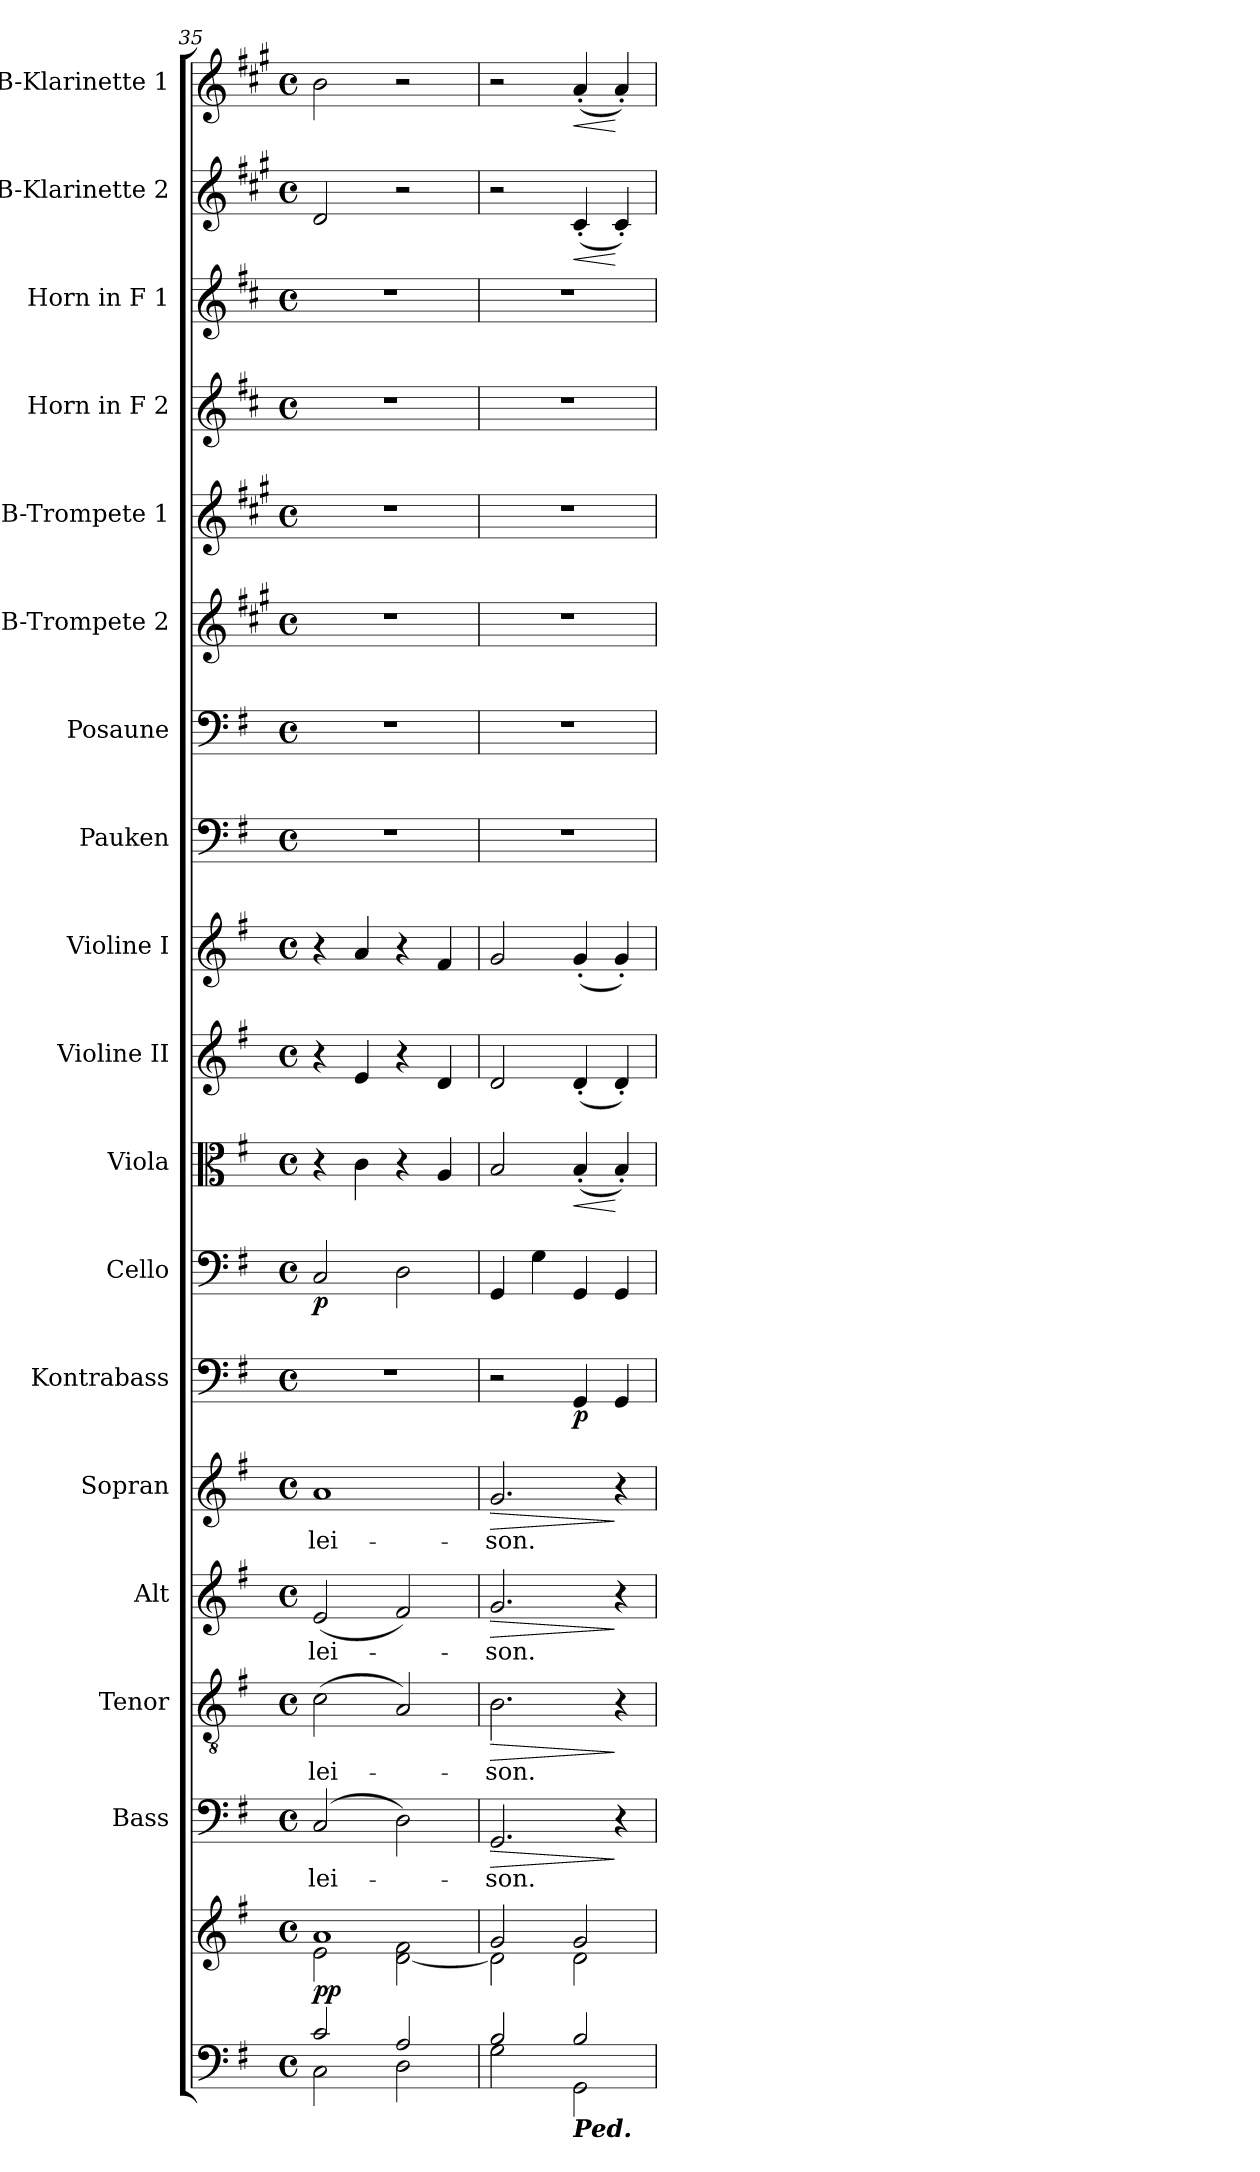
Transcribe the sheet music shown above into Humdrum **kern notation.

**kern	**kern	**dynam	**kern	**text	**dynam	**kern	**text	**dynam	**kern	**text	**dynam	**kern	**text	**dynam	**kern	**dynam	**kern	**dynam	**kern	**dynam	**kern	**kern	**kern	**kern	**kern	**kern	**kern	**kern	**kern	**dynam	**kern	**dynam
*part18	*part18	*part18	*part17	*part17	*part17	*part16	*part16	*part16	*part15	*part15	*part15	*part14	*part14	*part14	*part13	*part13	*part12	*part12	*part11	*part11	*part10	*part9	*part8	*part7	*part6	*part5	*part4	*part3	*part2	*part2	*part1	*part1
*staff19	*staff18	*staff18/19	*staff17	*staff17	*staff17	*staff16	*staff16	*staff16	*staff15	*staff15	*staff15	*staff14	*staff14	*staff14	*staff13	*staff13	*staff12	*staff12	*staff11	*staff11	*staff10	*staff9	*staff8	*staff7	*staff6	*staff5	*staff4	*staff3	*staff2	*staff2	*staff1	*staff1
*	*	*	*I"Bass	*	*	*I"Tenor	*	*	*I"Alt	*	*	*I"Sopran	*	*	*I"Kontrabass	*	*I"Cello	*	*I"Viola	*	*I"Violine II	*I"Violine I	*I"Pauken	*I"Posaune	*I"B-Trompete 2	*I"B-Trompete 1	*I"Horn in F 2	*I"Horn in F 1	*I"B-Klarinette 2	*	*I"B-Klarinette 1	*
*	*	*	*I'B.	*	*	*I'T.	*	*	*I'A.	*	*	*I'S.	*	*	*I'Kb.	*	*	*	*I'Vla.	*	*I'Vl. II	*I'Vl. I	*I'Pk.	*I'Pos.	*I'B Trp. 2	*I'B Trp. 1	*	*	*I'B Kl. 2	*	*I'B Kl. 1	*
*clefF4	*clefG2	*	*clefF4	*	*	*clefGv2	*	*	*clefG2	*	*	*clefG2	*	*	*clefF4	*	*clefF4	*	*clefC3	*	*clefG2	*clefG2	*clefF4	*clefF4	*clefG2	*clefG2	*clefG2	*clefG2	*clefG2	*	*clefG2	*
*	*	*	*	*	*	*	*	*	*	*	*	*	*	*	*ITrd7c12	*	*	*	*	*	*	*	*	*	*ITrd1c2	*ITrd1c2	*ITrd4c7	*ITrd4c7	*ITrd1c2	*	*ITrd1c2	*
*k[f#]	*k[f#]	*	*k[f#]	*	*	*k[f#]	*	*	*k[f#]	*	*	*k[f#]	*	*	*k[f#]	*	*k[f#]	*	*k[f#]	*	*k[f#]	*k[f#]	*k[f#]	*k[f#]	*k[f#]	*k[f#]	*k[f#]	*k[f#]	*k[f#]	*	*k[f#]	*
*G:	*G:	*	*G:	*	*	*G:	*	*	*G:	*	*	*G:	*	*	*G:	*	*G:	*	*G:	*	*G:	*G:	*G:	*G:	*G:	*G:	*G:	*G:	*G:	*	*G:	*
*M4/4	*M4/4	*	*M4/4	*	*	*M4/4	*	*	*M4/4	*	*	*M4/4	*	*	*M4/4	*	*M4/4	*	*M4/4	*	*M4/4	*M4/4	*M4/4	*M4/4	*M4/4	*M4/4	*M4/4	*M4/4	*M4/4	*	*M4/4	*
*met(c)	*met(c)	*	*met(c)	*	*	*met(c)	*	*	*met(c)	*	*	*met(c)	*	*	*met(c)	*	*met(c)	*	*met(c)	*	*met(c)	*met(c)	*met(c)	*met(c)	*met(c)	*met(c)	*met(c)	*met(c)	*met(c)	*	*met(c)	*
=35	=35	=35	=35	=35	=35	=35	=35	=35	=35	=35	=35	=35	=35	=35	=35	=35	=35	=35	=35	=35	=35	=35	=35	=35	=35	=35	=35	=35	=35	=35	=35	=35
*^	*^	*	*	*	*	*	*	*	*	*	*	*	*	*	*	*	*	*	*	*	*	*	*	*	*	*	*	*	*	*	*	*
!	!	!	!	!LO:DY:b	!	!LO:LY:b	!	!	!LO:LY:b	!	!	!LO:LY:b	!	!	!LO:LY:b	!	!	!	!	!LO:DY:b	!	!	!	!	!	!	!	!	!	!	!	!	!	!
2c/	2C\	1a	2e\	pp	(2C/	-lei-	.	(>2c\	-lei-	.	(<2e/	-lei-	.	1a	-lei-	.	1r	.	2C/	p	4r	.	4r	4r	1r	1r	1r	1r	1r	1r	2c/	.	2a\	.
.	.	.	.	.	.	.	.	.	.	.	.	.	.	.	.	.	.	.	.	.	4c\	.	4e/	4a/	.	.	.	.	.	.	.	.	.	.
2A/	2D\	.	[<2d\ 2f#\	.	2D\)	.	.	2A/)	.	.	2f#/)	.	.	.	.	.	.	.	2D\	.	4r	.	4r	4r	.	.	.	.	.	.	2r	.	2r	.
.	.	.	.	.	.	.	.	.	.	.	.	.	.	.	.	.	.	.	.	.	4A/	.	4d/	4f#/	.	.	.	.	.	.	.	.	.	.
=36	=36	=36	=36	=36	=36	=36	=36	=36	=36	=36	=36	=36	=36	=36	=36	=36	=36	=36	=36	=36	=36	=36	=36	=36	=36	=36	=36	=36	=36	=36	=36	=36	=36	=36
!	!	!	!	!	!	!LO:LY:b	!LO:HP:b	!	!LO:LY:b	!LO:HP:b	!	!LO:LY:b	!LO:HP:b	!	!LO:LY:b	!LO:HP:b	!	!	!	!	!	!	!	!	!	!	!	!	!	!	!	!	!	!
2B/	2G\	2g/	2d\]	.	2.GG/	-son.	>	2.B\	-son.	>	2.g/	-son.	>	2.g/	-son.	>	2r	.	4GG/	.	2B/	.	2d/	2g/	1r	1r	1r	1r	1r	1r	2r	.	2r	.
.	.	.	.	.	.	.	.	.	.	.	.	.	.	.	.	.	.	.	4G\	.	.	.	.	.	.	.	.	.	.	.	.	.	.	.
!LO:TX:b:Bi:t=Ped.	!	!	!	!	!	!	!	!	!	!	!	!	!	!	!	!	!	!	!	!	!	!	!	!	!	!	!	!	!	!	!	!	!	!
!	!	!	!	!	!	!	!	!	!	!	!	!	!	!	!	!	!	!LO:DY:b	!	!	!	!LO:HP:b	!	!	!	!	!	!	!	!	!	!LO:HP:b	!	!LO:HP:b
2B/	2GG\	2g/	2d\	.	.	.	.	.	.	.	.	.	.	.	.	.	4GGG/	p	4GG/	.	(<4B'</	<	(<4d'</	(<4g'</	.	.	.	.	.	.	(<4B'</	<	(<4g'</	<
.	.	.	.	.	4r	.	]	4r	.	]	4r	.	]	4r	.	]	4GGG/	.	4GG/	.	4B'</)	[	4d'</)	4g'</)	.	.	.	.	.	.	4B'</)	[	4g'</)	[
*v	*v	*	*	*	*	*	*	*	*	*	*	*	*	*	*	*	*	*	*	*	*	*	*	*	*	*	*	*	*	*	*	*	*	*
*	*v	*v	*	*	*	*	*	*	*	*	*	*	*	*	*	*	*	*	*	*	*	*	*	*	*	*	*	*	*	*	*	*	*
=	=	=	=	=	=	=	=	=	=	=	=	=	=	=	=	=	=	=	=	=	=	=	=	=	=	=	=	=	=	=	=	=
*-	*-	*-	*-	*-	*-	*-	*-	*-	*-	*-	*-	*-	*-	*-	*-	*-	*-	*-	*-	*-	*-	*-	*-	*-	*-	*-	*-	*-	*-	*-	*-	*-
